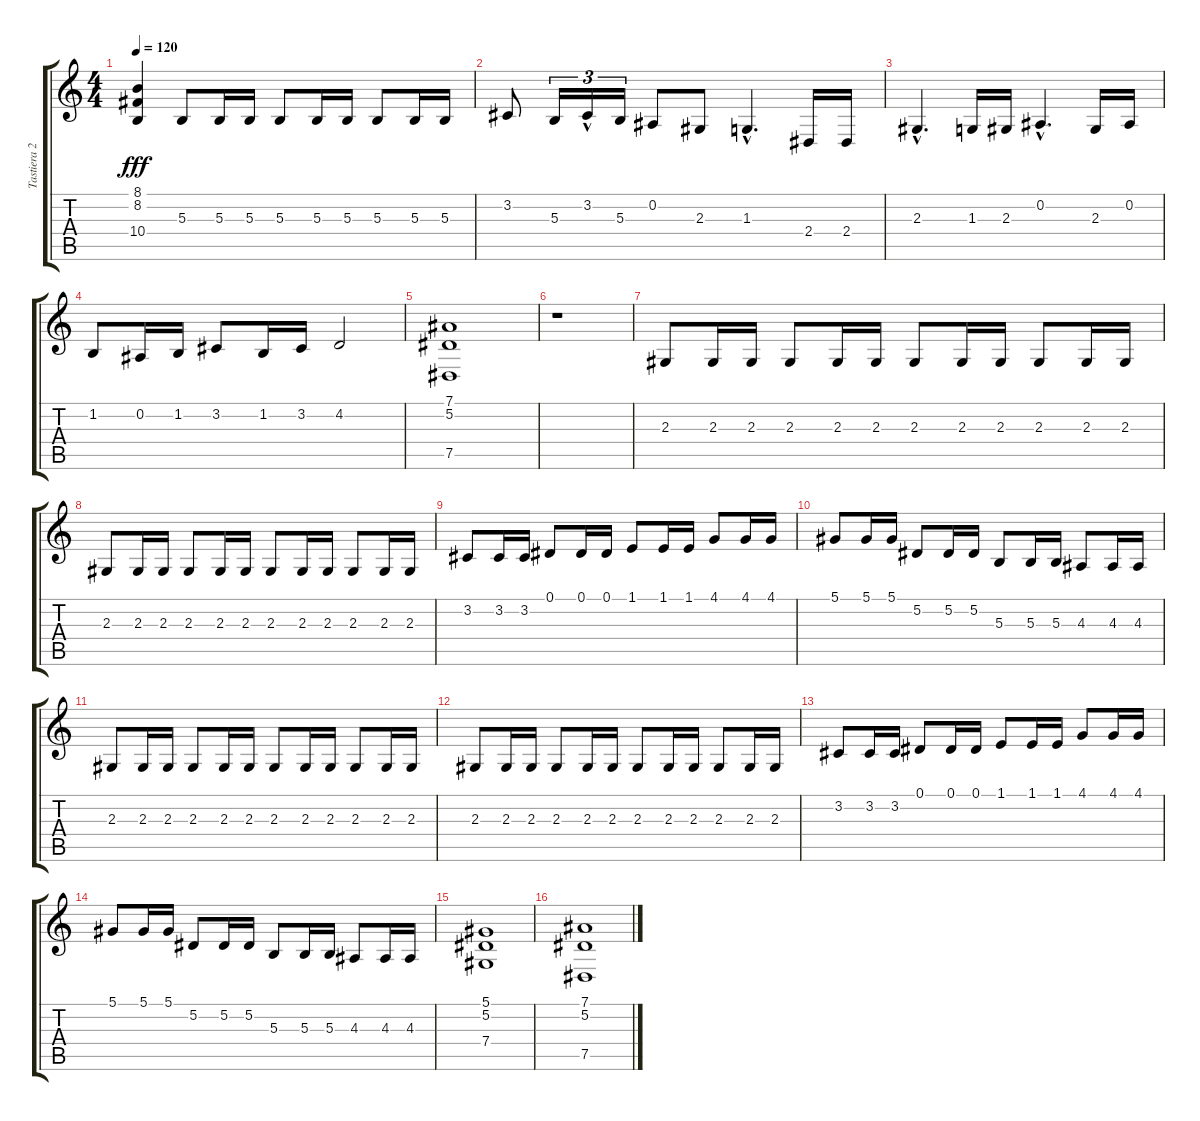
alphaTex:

\track ("Tastiera 2" "Tastiera 2") {instrument synthstrings2}
\staff {score tabs}
\tuning (Eb4 Bb3 Gb3 Db3 Ab2 Eb2) {hide}
\ts (4 4)
\tempo 120
\clef g2
\ks c
(8.1 8.2 10.4).4{dy fff} 5.3.8 5.3.16 5.3.16 5.3.8 5.3.16 5.3.16 5.3.8 5.3.16 5.3.16 |
3.2.8 5.3.16{tu (3 2)} 3.2{hac}.16{tu (3 2)} 5.3.16{tu (3 2)} 0.2.8 2.3.8 1.3{hac}.4{d} 2.4.16 2.4.16 |
2.3{hac}.4{d} 1.3.16 2.3.16 0.2{hac}.4{d} 2.3.16 0.2.16 |
1.2.8 0.2.16 1.2.16 3.2.8 1.2.16 3.2.16 4.2.2 |
(7.1 5.2 7.5).1 |
r.1 |
2.3.8 2.3.16 2.3.16 2.3.8 2.3.16 2.3.16 2.3.8 2.3.16 2.3.16 2.3.8 2.3.16 2.3.16 |
2.3.8 2.3.16 2.3.16 2.3.8 2.3.16 2.3.16 2.3.8 2.3.16 2.3.16 2.3.8 2.3.16 2.3.16 |
3.2.8 3.2.16 3.2.16 0.1.8 0.1.16 0.1.16 1.1.8 1.1.16 1.1.16 4.1.8 4.1.16 4.1.16 |
5.1.8 5.1.16 5.1.16 5.2.8 5.2.16 5.2.16 5.3.8 5.3.16 5.3.16 4.3.8 4.3.16 4.3.16 |
2.3.8 2.3.16 2.3.16 2.3.8 2.3.16 2.3.16 2.3.8 2.3.16 2.3.16 2.3.8 2.3.16 2.3.16 |
2.3.8 2.3.16 2.3.16 2.3.8 2.3.16 2.3.16 2.3.8 2.3.16 2.3.16 2.3.8 2.3.16 2.3.16 |
3.2.8 3.2.16 3.2.16 0.1.8 0.1.16 0.1.16 1.1.8 1.1.16 1.1.16 4.1.8 4.1.16 4.1.16 |
5.1.8 5.1.16 5.1.16 5.2.8 5.2.16 5.2.16 5.3.8 5.3.16 5.3.16 4.3.8 4.3.16 4.3.16 |
(5.1 5.2 7.4).1 |
(7.1 5.2 7.5).1
